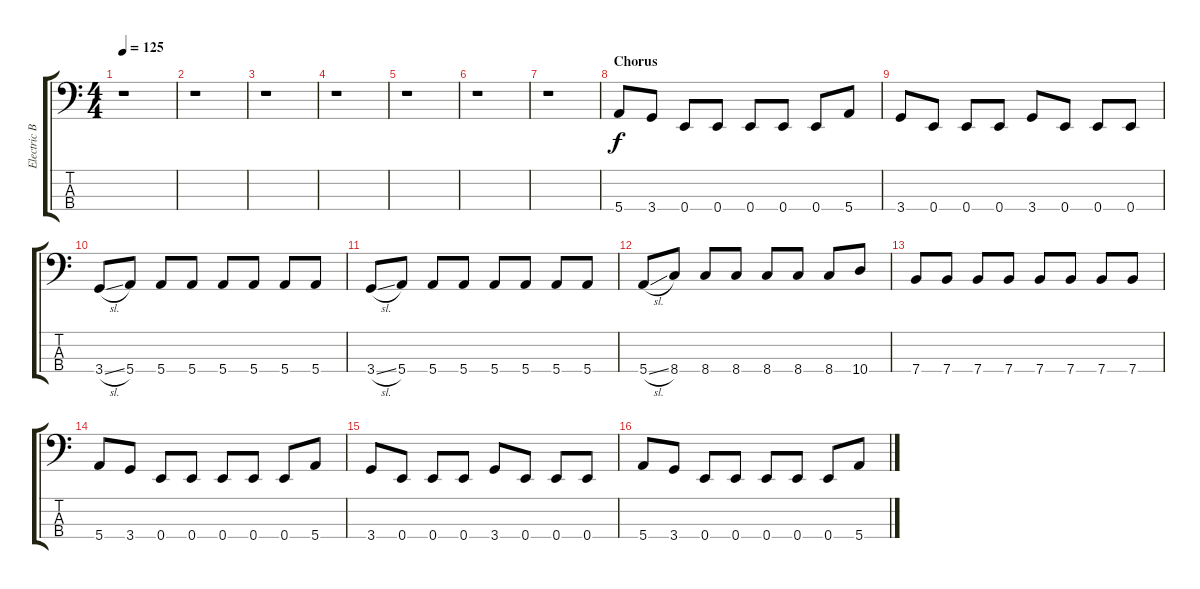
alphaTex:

\track ("Electric Bass" "Electric B") {instrument electricbassfinger}
\staff {score tabs}
\tuning (G2 D2 A1 E1) {hide}
\ts (4 4)
\tempo 125
\clef f4
\ks c
r.1{dy f} |
r.1 |
r.1 |
r.1 |
r.1 |
r.1 |
r.1 |
\section ("" "Chorus")
5.4.8 3.4.8 0.4.8 0.4.8 0.4.8 0.4.8 0.4.8 5.4.8 |
3.4.8 0.4.8 0.4.8 0.4.8 3.4.8 0.4.8 0.4.8 0.4.8 |
3.4{sl}.8 5.4.8 5.4.8 5.4.8 5.4.8 5.4.8 5.4.8 5.4.8 |
3.4{sl}.8 5.4.8 5.4.8 5.4.8 5.4.8 5.4.8 5.4.8 5.4.8 |
5.4{sl}.8 8.4.8 8.4.8 8.4.8 8.4.8 8.4.8 8.4.8 10.4.8 |
7.4.8 7.4.8 7.4.8 7.4.8 7.4.8 7.4.8 7.4.8 7.4.8 |
5.4.8 3.4.8 0.4.8 0.4.8 0.4.8 0.4.8 0.4.8 5.4.8 |
3.4.8 0.4.8 0.4.8 0.4.8 3.4.8 0.4.8 0.4.8 0.4.8 |
5.4.8 3.4.8 0.4.8 0.4.8 0.4.8 0.4.8 0.4.8 5.4.8
